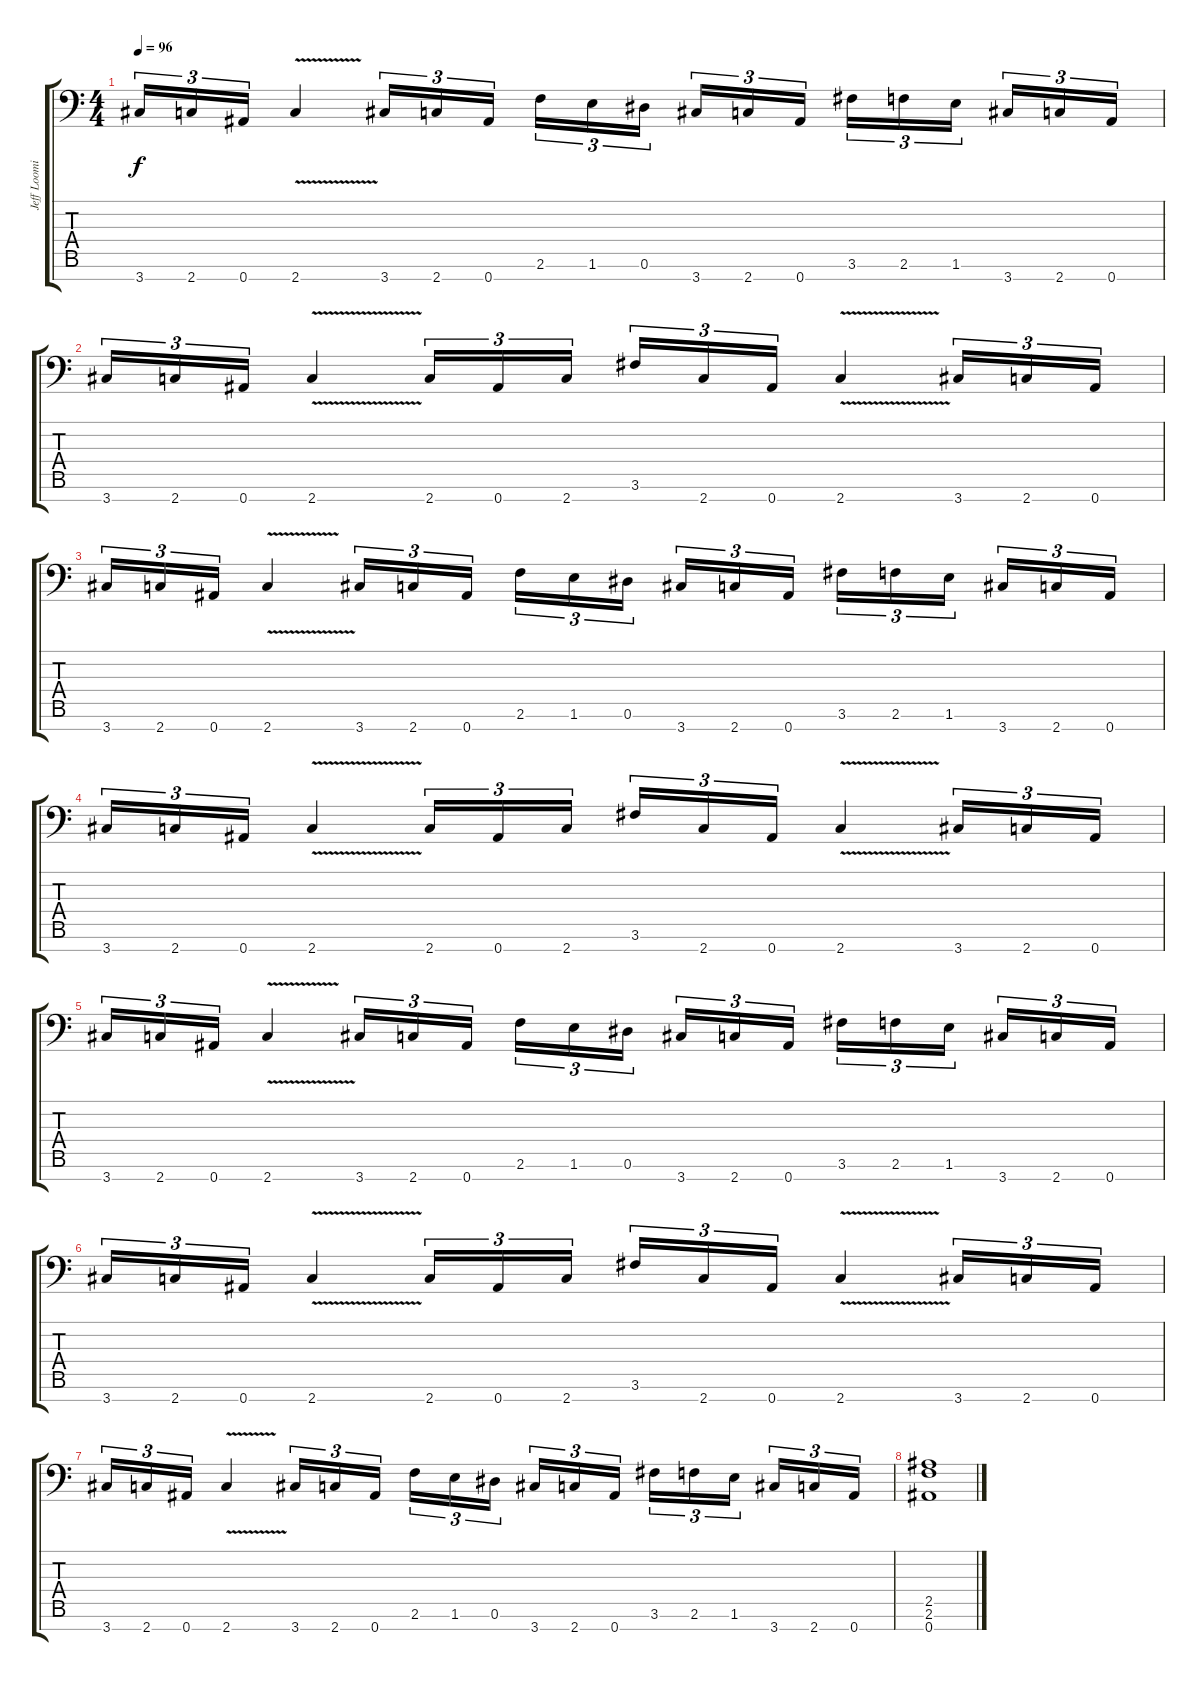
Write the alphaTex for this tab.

\track ("Jeff Loomis Rhythm" "Jeff Loomi") {instrument distortionguitar}
\staff {score tabs}
\tuning (Eb4 Bb3 Gb3 Db3 Ab2 Eb2 Bb1) {hide}
\ts (4 4)
\tempo 96
\clef f4
\ks c
3.7.16{tu (3 2) dy f} 2.7.16{tu (3 2)} 0.7.16{tu (3 2)} 2.7{v}.4 3.7.16{tu (3 2)} 2.7.16{tu (3 2)} 0.7.16{tu (3 2)} 2.6.16{tu (3 2)} 1.6.16{tu (3 2)} 0.6.16{tu (3 2)} 3.7.16{tu (3 2)} 2.7.16{tu (3 2)} 0.7.16{tu (3 2)} 3.6.16{tu (3 2)} 2.6.16{tu (3 2)} 1.6.16{tu (3 2)} 3.7.16{tu (3 2)} 2.7.16{tu (3 2)} 0.7.16{tu (3 2)} |
3.7.16{tu (3 2)} 2.7.16{tu (3 2)} 0.7.16{tu (3 2)} 2.7{v}.4 2.7.16{tu (3 2)} 0.7.16{tu (3 2)} 2.7.16{tu (3 2)} 3.6.16{tu (3 2)} 2.7.16{tu (3 2)} 0.7.16{tu (3 2)} 2.7{v}.4 3.7.16{tu (3 2)} 2.7.16{tu (3 2)} 0.7.16{tu (3 2)} |
3.7.16{tu (3 2)} 2.7.16{tu (3 2)} 0.7.16{tu (3 2)} 2.7{v}.4 3.7.16{tu (3 2)} 2.7.16{tu (3 2)} 0.7.16{tu (3 2)} 2.6.16{tu (3 2)} 1.6.16{tu (3 2)} 0.6.16{tu (3 2)} 3.7.16{tu (3 2)} 2.7.16{tu (3 2)} 0.7.16{tu (3 2)} 3.6.16{tu (3 2)} 2.6.16{tu (3 2)} 1.6.16{tu (3 2)} 3.7.16{tu (3 2)} 2.7.16{tu (3 2)} 0.7.16{tu (3 2)} |
3.7.16{tu (3 2)} 2.7.16{tu (3 2)} 0.7.16{tu (3 2)} 2.7{v}.4 2.7.16{tu (3 2)} 0.7.16{tu (3 2)} 2.7.16{tu (3 2)} 3.6.16{tu (3 2)} 2.7.16{tu (3 2)} 0.7.16{tu (3 2)} 2.7{v}.4 3.7.16{tu (3 2)} 2.7.16{tu (3 2)} 0.7.16{tu (3 2)} |
3.7.16{tu (3 2)} 2.7.16{tu (3 2)} 0.7.16{tu (3 2)} 2.7{v}.4 3.7.16{tu (3 2)} 2.7.16{tu (3 2)} 0.7.16{tu (3 2)} 2.6.16{tu (3 2)} 1.6.16{tu (3 2)} 0.6.16{tu (3 2)} 3.7.16{tu (3 2)} 2.7.16{tu (3 2)} 0.7.16{tu (3 2)} 3.6.16{tu (3 2)} 2.6.16{tu (3 2)} 1.6.16{tu (3 2)} 3.7.16{tu (3 2)} 2.7.16{tu (3 2)} 0.7.16{tu (3 2)} |
3.7.16{tu (3 2)} 2.7.16{tu (3 2)} 0.7.16{tu (3 2)} 2.7{v}.4 2.7.16{tu (3 2)} 0.7.16{tu (3 2)} 2.7.16{tu (3 2)} 3.6.16{tu (3 2)} 2.7.16{tu (3 2)} 0.7.16{tu (3 2)} 2.7{v}.4 3.7.16{tu (3 2)} 2.7.16{tu (3 2)} 0.7.16{tu (3 2)} |
3.7.16{tu (3 2)} 2.7.16{tu (3 2)} 0.7.16{tu (3 2)} 2.7{v}.4 3.7.16{tu (3 2)} 2.7.16{tu (3 2)} 0.7.16{tu (3 2)} 2.6.16{tu (3 2)} 1.6.16{tu (3 2)} 0.6.16{tu (3 2)} 3.7.16{tu (3 2)} 2.7.16{tu (3 2)} 0.7.16{tu (3 2)} 3.6.16{tu (3 2)} 2.6.16{tu (3 2)} 1.6.16{tu (3 2)} 3.7.16{tu (3 2)} 2.7.16{tu (3 2)} 0.7.16{tu (3 2)} |
\section ("" "")
(2.5 2.6 0.7).1
